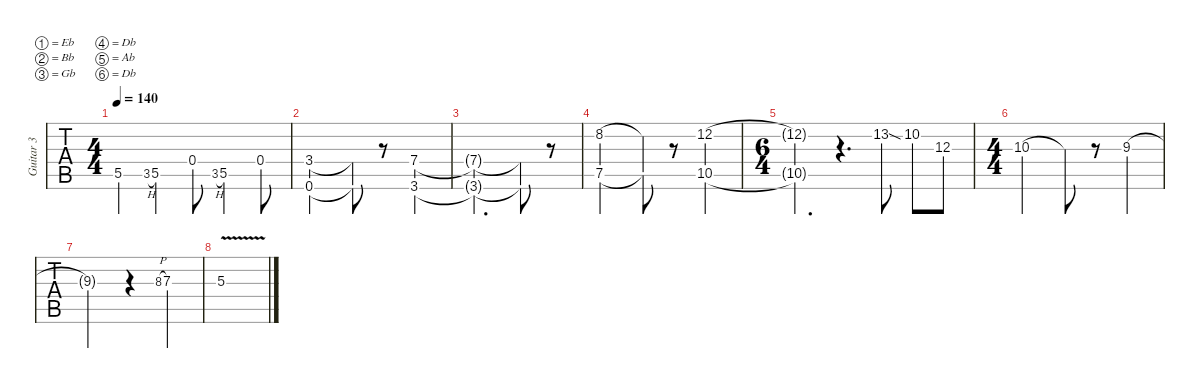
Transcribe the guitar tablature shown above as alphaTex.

\defaultSystemsLayout 4
\hideDynamics
\bracketExtendMode nobrackets
\multiTrackTrackNamePolicy allsystems
\firstSystemTrackNameMode fullname
\otherSystemsTrackNameMode fullname
\otherSystemsTrackNameOrientation horizontal
\track ("Guitar 3" "Guitar 3") {instrument overdrivenguitar}
\staff {tabs}
\tuning (Eb4 Bb3 Gb3 Db3 Ab2 Db2)
\ts (4 4)
\scale
1.02103
\tempo 140
\accidentals auto
\clef g2
\ottava regular
\simile none
\ks aminor
5.5{acc x}.4{dy mf} 3.5{h acc #}.8{gr onbeat} 5.5{acc x}.4 0.4{acc x}.8 3.5{h acc #}.8{gr onbeat} 5.5{acc x}.4 0.4{acc x}.8 |
\scale
0.978971 (0.6{acc x} 3.4{acc #}).2 (0.6{t acc x} 3.4{t acc #}).8 r.8 (7.4{acc x} 3.6{acc #}).4 |
\scale
1.0202 (7.4{t acc x} 3.6{t acc #}).2{d} (7.4{t acc x} 3.6{t acc #}).8 r.8 |
\scale
0.979796 (8.2{acc x} 7.5{acc x}).2 (8.2{t acc x} 7.5{t acc x}).8 r.8 (12.2{acc x} 10.5{acc x}).4 |
\ts (6 4)
\scale
1.02029 (12.2{t acc x} 10.5{t acc x}).2{d} r.4{d} 13.2{acc #}.8 10.2{sia acc x}.8 12.3{acc x}.8 |
\ts (4 4)
\scale
0.979707 10.3{acc #}.2 10.3{t acc #}.8 r.8 9.3{acc x}.4 |
\scale
1.02051 9.3{t acc x}.2 r.4 8.3{h acc #}.8{gr onbeat} 7.3{st acc x}.4 |
\scale
0.979494 5.3{v acc #}.1
